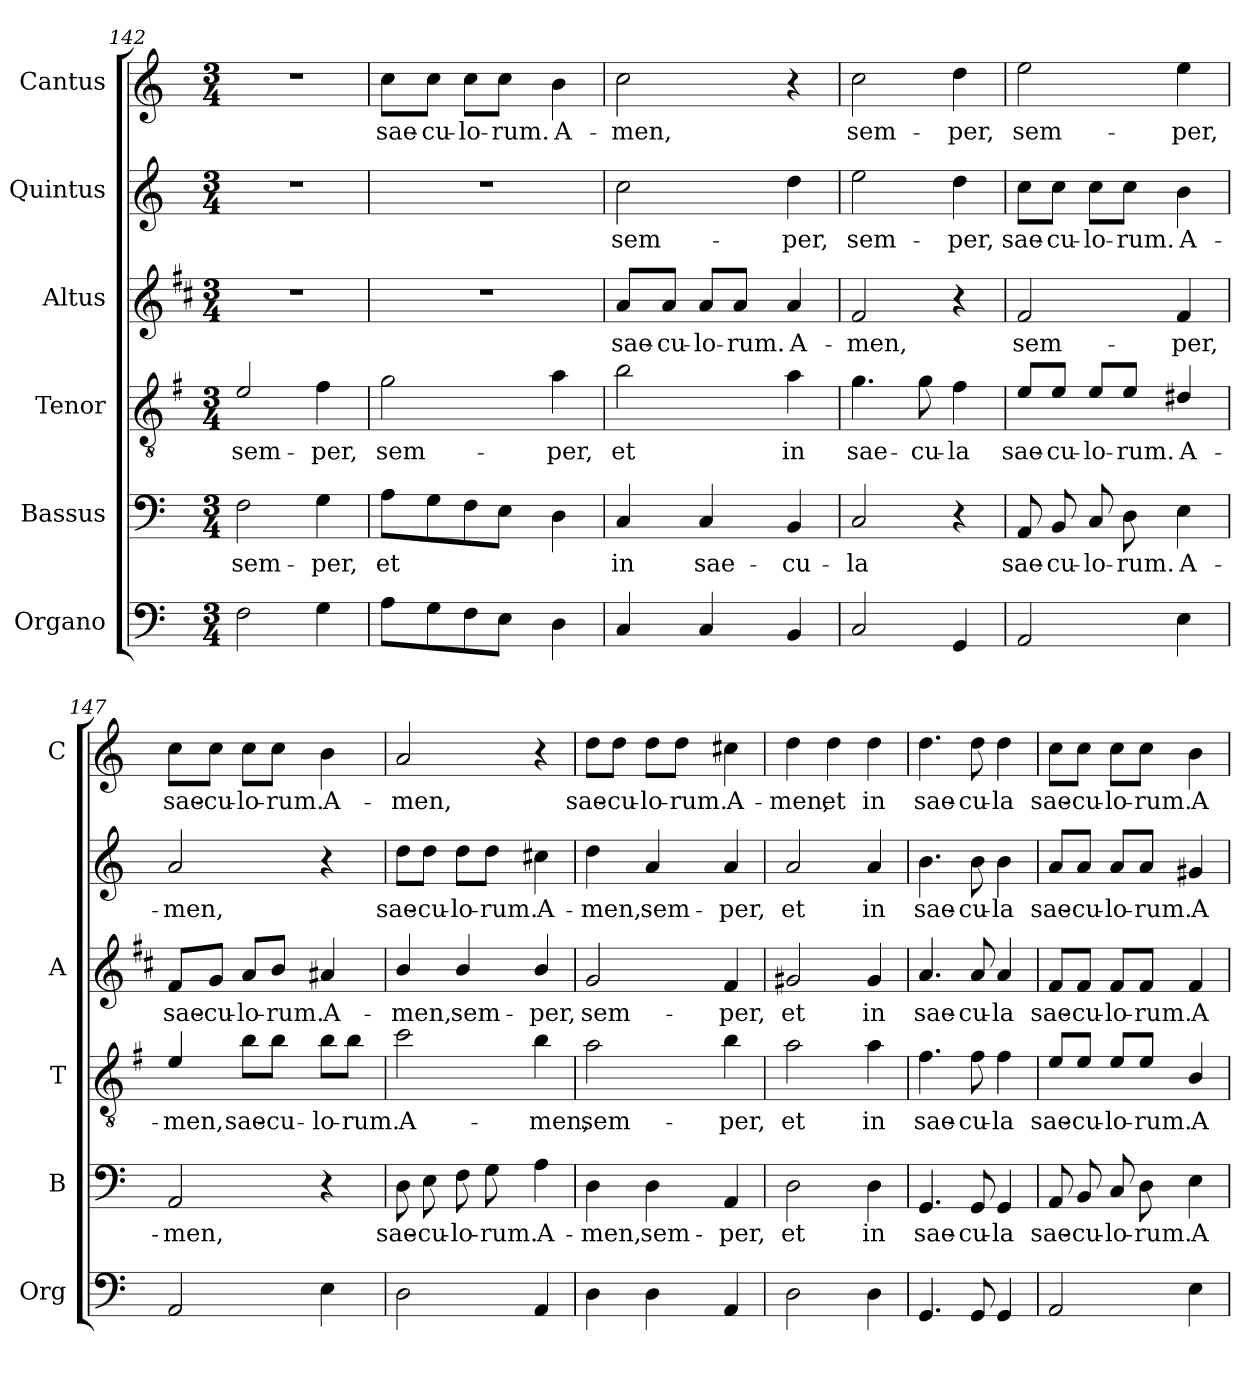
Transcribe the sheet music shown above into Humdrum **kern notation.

**kern	**kern	**text	**kern	**text	**kern	**text	**kern	**text	**kern	**text
*part6	*part5	*part5	*part4	*part4	*part3	*part3	*part2	*part2	*part1	*part1
*staff6	*staff5	*staff5	*staff4	*staff4	*staff3	*staff3	*staff2	*staff2	*staff1	*staff1
*I"Organo	*I"Bassus	*	*I"Tenor	*	*I"Altus	*	*I"Quintus	*	*I"Cantus	*
*I'Org	*I'B	*	*I'T	*	*I'A	*	*	*	*I'C	*
*clefF4	*clefF4	*	*clefGv2	*	*clefG2	*	*clefG2	*	*clefG2	*
*	*	*	*ITrd4c7	*	*ITrd1c2	*	*	*	*	*
*k[]	*k[]	*	*k[]	*	*k[]	*	*k[]	*	*k[]	*
*C:	*C:	*	*C:	*	*C:	*	*C:	*	*C:	*
*M3/4	*M3/4	*	*M3/4	*	*M3/4	*	*M3/4	*	*M3/4	*
=142	=142	=142	=142	=142	=142	=142	=142	=142	=142	=142
!	!	!LO:LY:b	!	!LO:LY:b	!	!	!	!	!	!
2F\	2F\	sem-	2A/	sem-	2.r	.	2.r	.	2.r	.
!	!	!LO:LY:b	!	!LO:LY:b	!	!	!	!	!	!
4G\	4G\	-per,	4B\	-per,	.	.	.	.	.	.
=143	=143	=143	=143	=143	=143	=143	=143	=143	=143	=143
!	!	!LO:LY:b	!	!LO:LY:b	!	!	!	!	!	!LO:LY:b
8A\L	8A\L	et	2c\	sem-	2.r	.	2.r	.	8cc\L	sae-
!	!	!	!	!	!	!	!	!	!	!LO:LY:b
8G\	8G\	.	.	.	.	.	.	.	8cc\J	-cu-
!	!	!	!	!	!	!	!	!	!	!LO:LY:b
8F\	8F\	.	.	.	.	.	.	.	8cc\L	-lo-
!	!	!	!	!	!	!	!	!	!	!LO:LY:b
8E\J	8E\J	.	.	.	.	.	.	.	8cc\J	-rum.
!	!	!	!	!LO:LY:b	!	!	!	!	!	!LO:LY:b
4D\	4D\	.	4d\	-per,	.	.	.	.	4b\	A-
!!LO:LB:g=z
=144	=144	=144	=144	=144	=144	=144	=144	=144	=144	=144
!	!	!LO:LY:b	!	!LO:LY:b	!	!LO:LY:b	!	!LO:LY:b	!	!LO:LY:b
4C/	4C/	in	2e\	et	8g/L	sae-	2cc\	sem-	2cc\	-men,
!	!	!	!	!	!	!LO:LY:b	!	!	!	!
.	.	.	.	.	8g/J	-cu-	.	.	.	.
!	!	!LO:LY:b	!	!	!	!LO:LY:b	!	!	!	!
4C/	4C/	sae-	.	.	8g/L	-lo-	.	.	.	.
!	!	!	!	!	!	!LO:LY:b	!	!	!	!
.	.	.	.	.	8g/J	-rum.	.	.	.	.
!	!	!LO:LY:b	!	!LO:LY:b	!	!LO:LY:b	!	!LO:LY:b	!	!
4BB/	4BB/	-cu-	4d\	in	4g/	A-	4dd\	-per,	4r	.
=145	=145	=145	=145	=145	=145	=145	=145	=145	=145	=145
!	!	!LO:LY:b	!	!LO:LY:b	!	!LO:LY:b	!	!LO:LY:b	!	!LO:LY:b
2C/	2C/	-la	4.c\	sae-	2e/	-men,	2ee\	sem-	2cc\	sem-
!	!	!	!	!LO:LY:b	!	!	!	!	!	!
.	.	.	8c\	-cu-	.	.	.	.	.	.
!	!	!	!	!LO:LY:b	!	!	!	!LO:LY:b	!	!LO:LY:b
4GG/	4r	.	4B\	-la	4r	.	4dd\	-per,	4dd\	-per,
=146	=146	=146	=146	=146	=146	=146	=146	=146	=146	=146
!	!	!LO:LY:b	!	!LO:LY:b	!	!LO:LY:b	!	!LO:LY:b	!	!LO:LY:b
2AA/	8AA/	sae-	8A/L	sae-	2e/	sem-	8cc\L	sae-	2ee\	sem-
!	!	!LO:LY:b	!	!LO:LY:b	!	!	!	!LO:LY:b	!	!
.	8BB/	-cu-	8A/J	-cu-	.	.	8cc\J	-cu-	.	.
!	!	!LO:LY:b	!	!LO:LY:b	!	!	!	!LO:LY:b	!	!
.	8C/	-lo-	8A/L	-lo-	.	.	8cc\L	-lo-	.	.
!	!	!LO:LY:b	!	!LO:LY:b	!	!	!	!LO:LY:b	!	!
.	8D\	-rum.	8A/J	-rum.	.	.	8cc\J	-rum.	.	.
!	!	!LO:LY:b	!	!LO:LY:b	!	!LO:LY:b	!	!LO:LY:b	!	!LO:LY:b
4E\	4E\	A-	4G#X/	A-	4e/	-per,	4b\	A-	4ee\	-per,
=147	=147	=147	=147	=147	=147	=147	=147	=147	=147	=147
!	!	!LO:LY:b	!	!LO:LY:b	!	!LO:LY:b	!	!LO:LY:b	!	!LO:LY:b
2AA/	2AA/	-men,	4A/	-men,	8e/L	sae-	2a/	-men,	8cc\L	sae-
!	!	!	!	!	!	!LO:LY:b	!	!	!	!LO:LY:b
.	.	.	.	.	8f/J	-cu-	.	.	8cc\J	-cu-
!	!	!	!	!LO:LY:b	!	!LO:LY:b	!	!	!	!LO:LY:b
.	.	.	8e\L	sae-	8g/L	-lo-	.	.	8cc\L	-lo-
!	!	!	!	!LO:LY:b	!	!LO:LY:b	!	!	!	!LO:LY:b
.	.	.	8e\J	-cu-	8a/J	-rum.	.	.	8cc\J	-rum.
!	!	!	!	!LO:LY:b	!	!LO:LY:b	!	!	!	!LO:LY:b
4E\	4r	.	8e\L	-lo-	4g#X/	A-	4r	.	4b\	A-
!	!	!	!	!LO:LY:b	!	!	!	!	!	!
.	.	.	8e\J	-rum.	.	.	.	.	.	.
=148	=148	=148	=148	=148	=148	=148	=148	=148	=148	=148
!	!	!LO:LY:b	!	!LO:LY:b	!	!LO:LY:b	!	!LO:LY:b	!	!LO:LY:b
2D\	8D\	sae-	2f\	A-	4a/	-men,	8dd\L	sae-	2a/	-men,
!	!	!LO:LY:b	!	!	!	!	!	!LO:LY:b	!	!
.	8E\	-cu-	.	.	.	.	8dd\J	-cu-	.	.
!	!	!LO:LY:b	!	!	!	!LO:LY:b	!	!LO:LY:b	!	!
.	8F\	-lo-	.	.	4a/	sem-	8dd\L	-lo-	.	.
!	!	!LO:LY:b	!	!	!	!	!	!LO:LY:b	!	!
.	8G\	-rum.	.	.	.	.	8dd\J	-rum.	.	.
!	!	!LO:LY:b	!	!LO:LY:b	!	!LO:LY:b	!	!LO:LY:b	!	!
4AA/	4A\	A-	4e\	-men,	4a/	-per,	4cc#X\	A-	4r	.
=149	=149	=149	=149	=149	=149	=149	=149	=149	=149	=149
!	!	!LO:LY:b	!	!LO:LY:b	!	!LO:LY:b	!	!LO:LY:b	!	!LO:LY:b
4D\	4D\	-men,	2d\	sem-	2f/	sem-	4dd\	-men,	8dd\L	sae-
!	!	!	!	!	!	!	!	!	!	!LO:LY:b
.	.	.	.	.	.	.	.	.	8dd\J	-cu-
!	!	!LO:LY:b	!	!	!	!	!	!LO:LY:b	!	!LO:LY:b
4D\	4D\	sem-	.	.	.	.	4a/	sem-	8dd\L	-lo-
!	!	!	!	!	!	!	!	!	!	!LO:LY:b
.	.	.	.	.	.	.	.	.	8dd\J	-rum.
!	!	!LO:LY:b	!	!LO:LY:b	!	!LO:LY:b	!	!LO:LY:b	!	!LO:LY:b
4AA/	4AA/	-per,	4e\	-per,	4e/	-per,	4a/	-per,	4cc#X\	A-
!!LO:PB:g=z
=150	=150	=150	=150	=150	=150	=150	=150	=150	=150	=150
!	!	!LO:LY:b	!	!LO:LY:b	!	!LO:LY:b	!	!LO:LY:b	!	!LO:LY:b
2D\	2D\	et	2d\	et	2f#X/	et	2a/	et	4dd\	-men,
!	!	!	!	!	!	!	!	!	!	!LO:LY:b
.	.	.	.	.	.	.	.	.	4dd\	et
!	!	!LO:LY:b	!	!LO:LY:b	!	!LO:LY:b	!	!LO:LY:b	!	!LO:LY:b
4D\	4D\	in	4d\	in	4f#/	in	4a/	in	4dd\	in
=151	=151	=151	=151	=151	=151	=151	=151	=151	=151	=151
!	!	!LO:LY:b	!	!LO:LY:b	!	!LO:LY:b	!	!LO:LY:b	!	!LO:LY:b
4.GG/	4.GG/	sae-	4.B\	sae-	4.g/	sae-	4.b\	sae-	4.dd\	sae-
!	!	!LO:LY:b	!	!LO:LY:b	!	!LO:LY:b	!	!LO:LY:b	!	!LO:LY:b
8GG/	8GG/	-cu-	8B\	-cu-	8g/	-cu-	8b\	-cu-	8dd\	-cu-
!	!	!LO:LY:b	!	!LO:LY:b	!	!LO:LY:b	!	!LO:LY:b	!	!LO:LY:b
4GG/	4GG/	-la	4B\	-la	4g/	-la	4b\	-la	4dd\	-la
=152	=152	=152	=152	=152	=152	=152	=152	=152	=152	=152
!	!	!LO:LY:b	!	!LO:LY:b	!	!LO:LY:b	!	!LO:LY:b	!	!LO:LY:b
2AA/	8AA/	sae-	8A/L	sae-	8e/L	sae-	8a/L	sae-	8cc\L	sae-
!	!	!LO:LY:b	!	!LO:LY:b	!	!LO:LY:b	!	!LO:LY:b	!	!LO:LY:b
.	8BB/	-cu-	8A/J	-cu-	8e/J	-cu-	8a/J	-cu-	8cc\J	-cu-
!	!	!LO:LY:b	!	!LO:LY:b	!	!LO:LY:b	!	!LO:LY:b	!	!LO:LY:b
.	8C/	-lo-	8A/L	-lo-	8e/L	-lo-	8a/L	-lo-	8cc\L	-lo-
!	!	!LO:LY:b	!	!LO:LY:b	!	!LO:LY:b	!	!LO:LY:b	!	!LO:LY:b
.	8D\	-rum.	8A/J	-rum.	8e/J	-rum.	8a/J	-rum.	8cc\J	-rum.
!	!	!LO:LY:b	!	!LO:LY:b	!	!LO:LY:b	!	!LO:LY:b	!	!LO:LY:b
4E\	4E\	A-	4E/	A-	4e/	A-	4g#X/	A-	4b\	A-
=	=	=	=	=	=	=	=	=	=	=
*-	*-	*-	*-	*-	*-	*-	*-	*-	*-	*-
